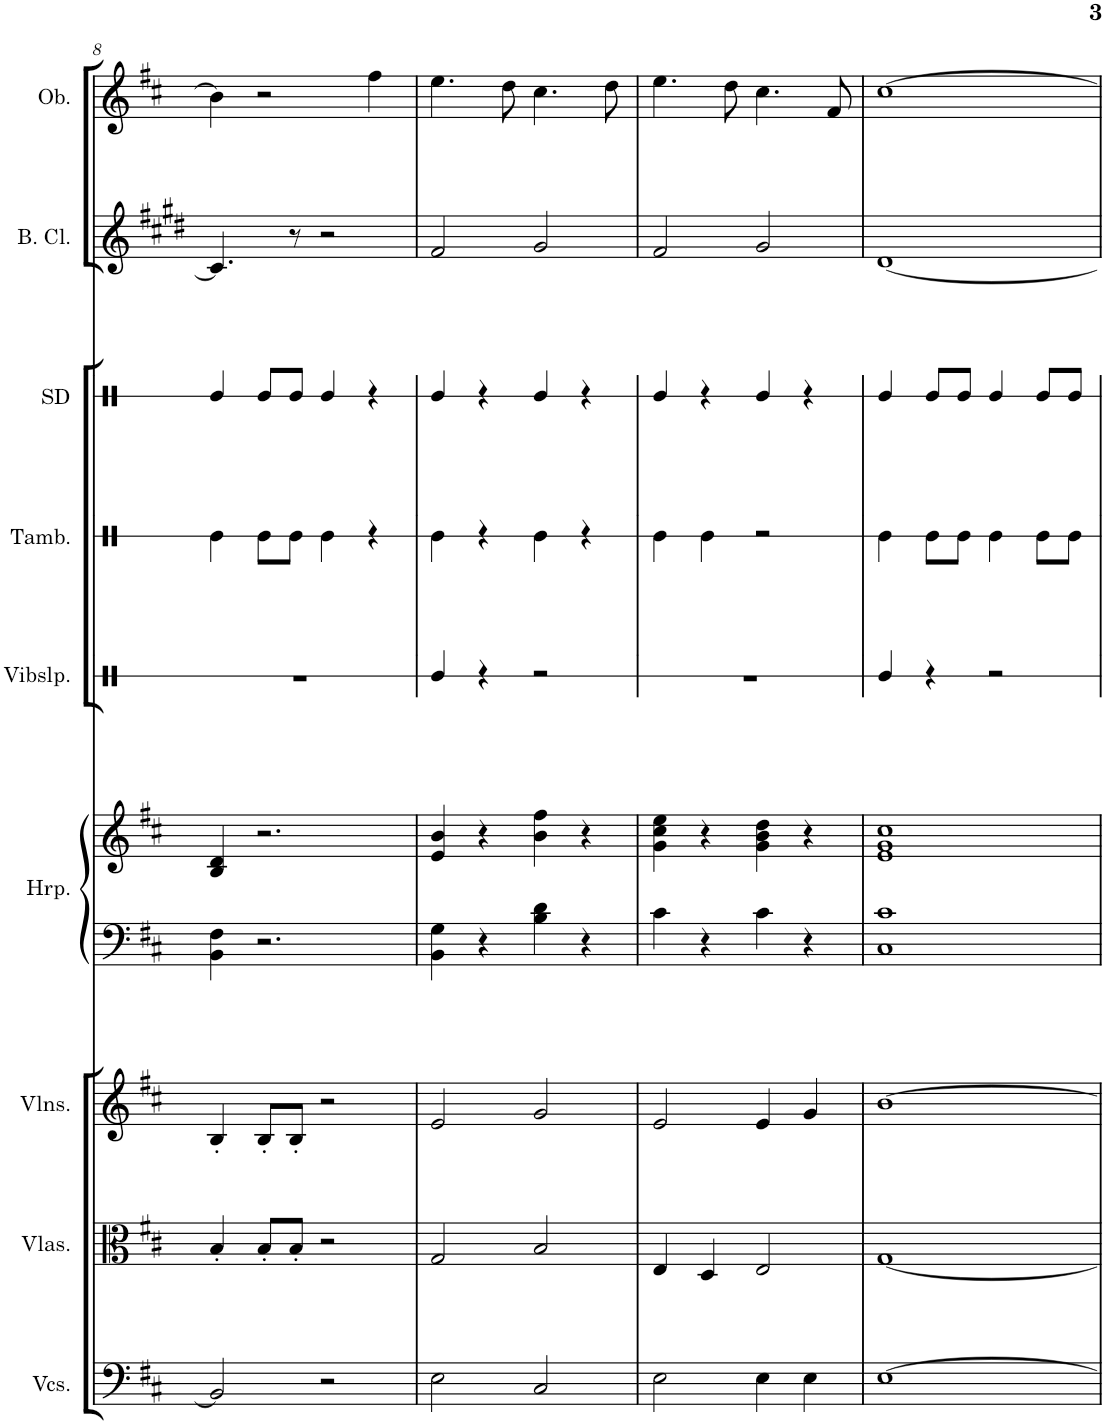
**kern	**kern	**kern	**kern	**kern	**kern	**kern	**kern	**kern	**kern
*part9	*part8	*part7	*part6	*part6	*part5	*part4	*part3	*part2	*part1
*staff10	*staff9	*staff8	*staff7	*staff6	*staff5	*staff4	*staff3	*staff2	*staff1
*I"Violoncellos	*I"Violas	*I"Violins	*I"Harp	*	*I"Vibraslap	*I"Tambourine	*I"Snare Drum	*I"Bass Clarinet	*I"Oboe
*I'Vcs.	*I'Vlas.	*I'Vlns.	*I'Hrp.	*	*I'Vibslp.	*I'Tamb.	*I'SD	*I'B. Cl.	*I'Ob.
!!LO:PB:g=z
*clefF4	*clefC3	*clefG2	*clefF4	*clefG2	*clefX	*clefX	*clefX	*clefG2	*clefG2
*	*	*	*	*	*	*	*	*Trd8c14	*
*k[f#c#]	*k[f#c#]	*k[f#c#]	*k[f#c#]	*k[f#c#]	*k[]	*k[]	*k[]	*k[f#c#g#d#]	*k[f#c#]
*M4/4	*M4/4	*M4/4	*M4/4	*M4/4	*M4/4	*M4/4	*M4/4	*M4/4	*M4/4
=8	=8	=8	=8	=8	=8	=8	=8	=8	=8
2BB/]	4B'/	4B'/	4BB\ 4F#\	4B/ 4d/	1r	4Re\	4Re/	4.c#/]	4b\]
.	8B'/L	8B'/L	2.r	2.r	.	8Re\L	8Re/L	.	2r
.	8B'/J	8B'/J	.	.	.	8Re\J	8Re/J	8r	.
2r	2r	2r	.	.	.	4Re\	4Re/	2r	.
.	.	.	.	.	.	4r	4r	.	4ff#\
=9	=9	=9	=9	=9	=9	=9	=9	=9	=9
2E\	2G/	2e/	4BB\ 4G\	4e/ 4b/	4Re/	4Re\	4Re/	2f#/	4.ee\
.	.	.	4r	4r	4r	4r	4r	.	.
.	.	.	.	.	.	.	.	.	8dd\
2C#/	2B/	2g/	4B\ 4d\	4b\ 4ff#\	2r	4Re\	4Re/	2g#/	4.cc#\
.	.	.	4r	4r	.	4r	4r	.	.
.	.	.	.	.	.	.	.	.	8dd\
=10	=10	=10	=10	=10	=10	=10	=10	=10	=10
2E\	4E/	2e/	4c#\	4g\ 4cc#\ 4ee\	1r	4Re\	4Re/	2f#/	4.ee\
.	4D/	.	4r	4r	.	4Re\	4r	.	.
.	.	.	.	.	.	.	.	.	8dd\
4E\	2E/	4e/	4c#\	4g\ 4b\ 4dd\	.	2r	4Re/	2g#/	4.cc#\
4E\	.	4g/	4r	4r	.	.	4r	.	.
.	.	.	.	.	.	.	.	.	8f#/
=11	=11	=11	=11	=11	=11	=11	=11	=11	=11
[1E	[1G	[1b	1C# 1c#	1e 1g 1cc#	4Re/	4Re\	4Re/	[1d#	[1cc#
.	.	.	.	.	4r	8Re\L	8Re/L	.	.
.	.	.	.	.	.	8Re\J	8Re/J	.	.
.	.	.	.	.	2r	4Re\	4Re/	.	.
.	.	.	.	.	.	8Re\L	8Re/L	.	.
.	.	.	.	.	.	8Re\J	8Re/J	.	.
=	=	=	=	=	=	=	=	=	=
*-	*-	*-	*-	*-	*-	*-	*-	*-	*-
